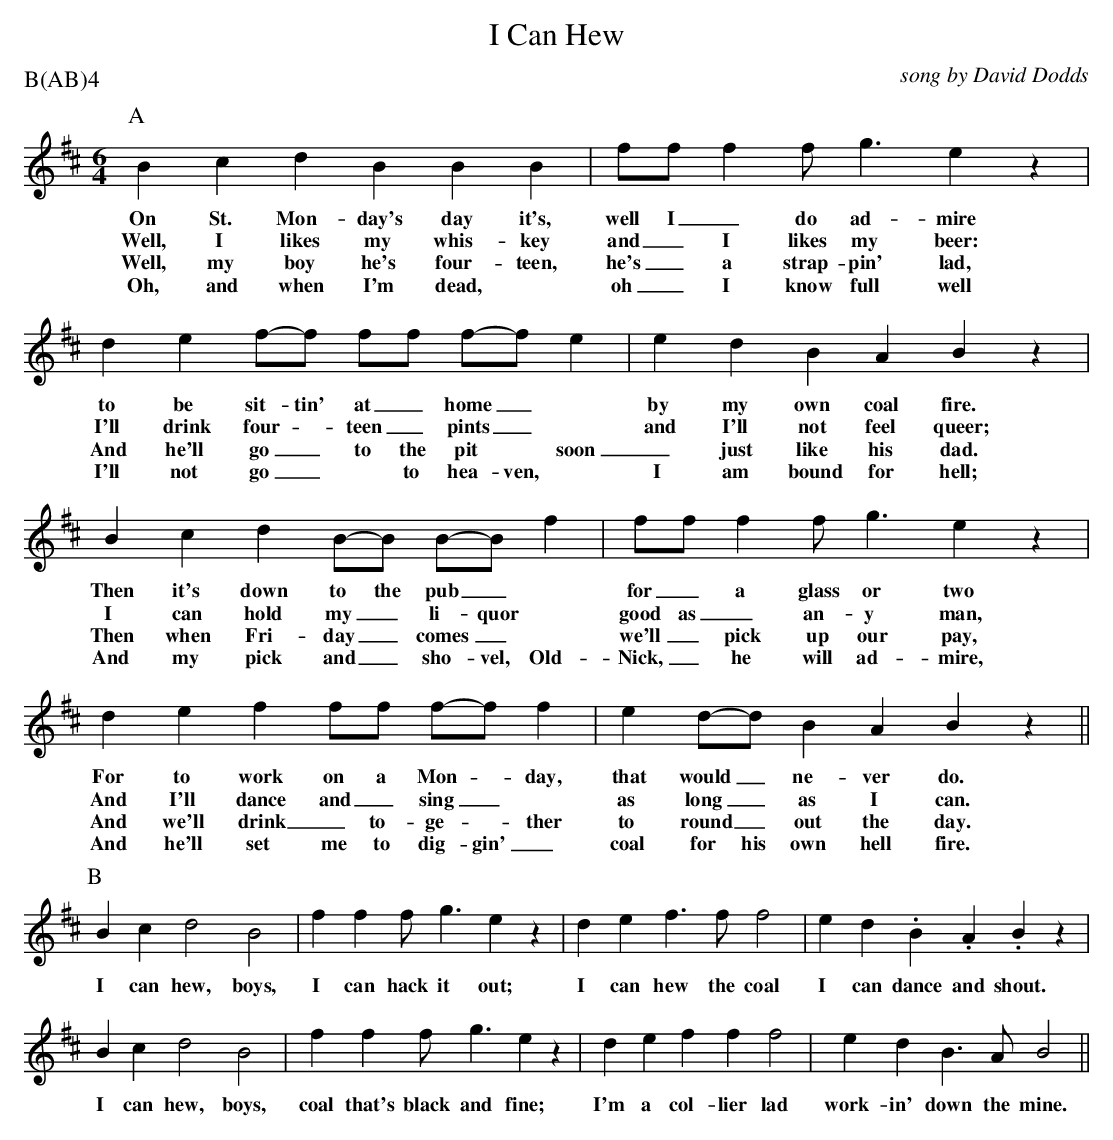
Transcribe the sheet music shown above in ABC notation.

X:1
T:I Can Hew
M:6/4
C:song by David Dodds
P:B(AB)4
K:D
L:1/8
P:A
   B2    c2    d2    B2     B2      B2    | ff    f2      f      g3   e2    z2|
w: On    St.   Mon-  day's  day     it's, | well  I_      do     ad-  mire
w: Well, I     likes my     whis-   key   | and_  I       likes  my   beer:
w: Well, my    boy   he's   four-   teen, | he's_ a       strap- pin' lad,
w: Oh,   and   when  I'm    dead,   *     | oh_   I       know   full well
   d2    e2    f-f   ff     f-f     e2    | e2    d2      B2     A2   B2    z2|
w: to    be    sit-tin' at_ home_   *     | by    my      own    coal fire.
w: I'll  drink four - teen_ pints_  *     | and   I'll    not    feel queer;
w: And   he'll go_   to the pit *   soon  | _     just    like   his  dad.
w: I'll  not   go_   * to   hea- ven, *   | I     am      bound  for  hell;
   B2    c2    d2    B-B    B-B     f2    | ff    f2      f      g3   e2    z2|
w: Then  it's  down  to the pub_    *     | for_  a       glass  or   two
w: I     can   hold  my_    li-quor *     | good  as_     an-    y    man,
w: Then  when  Fri-  day_   comes_  *     | we'll_ pick   up     our  pay,
w: And   my    pick  and_   sho-vel, Old- | Nick,_ he     will   ad-  mire,
   d2    e2    f2    ff     f-f     f2    | e2    d-d     B2     A2   B2    z2||
w: For   to    work  on a   Mon  -  day,  | that  would_  ne-    ver  do.
w: And   I'll  dance and_   sing_   *     | as    long_   as     I    can.
w: And   we'll drink_  to-  ge  -   ther  | to    round_  out    the  day.
w: And   he'll set   me to  dig- gin'_    | coal  for his own    hell fire.
P:B
   B2    c2    d4           B4            | f2    f2      f      g3   e2   z2 |\
w: I     can   hew,         boys,         | I     can     hack   it   out;
   d2    e2    f3    f      f4            | e2    d2     .B2    .A2  .B2   z2 |
w: I     can   hew   the    coal          | I     can     dance  and  shout.
   B2    c2    d4           B4            | f2    f2      f      g3   e2   z2 |\
w: I     can   hew,         boys,         | coal  that's  black  and  fine;
   d2    e2    f2    f2     f4            | e2    d2      B3     A    B4      ||
w: I'm   a     col-  lier   lad           | work- in'     down   the  mine.
